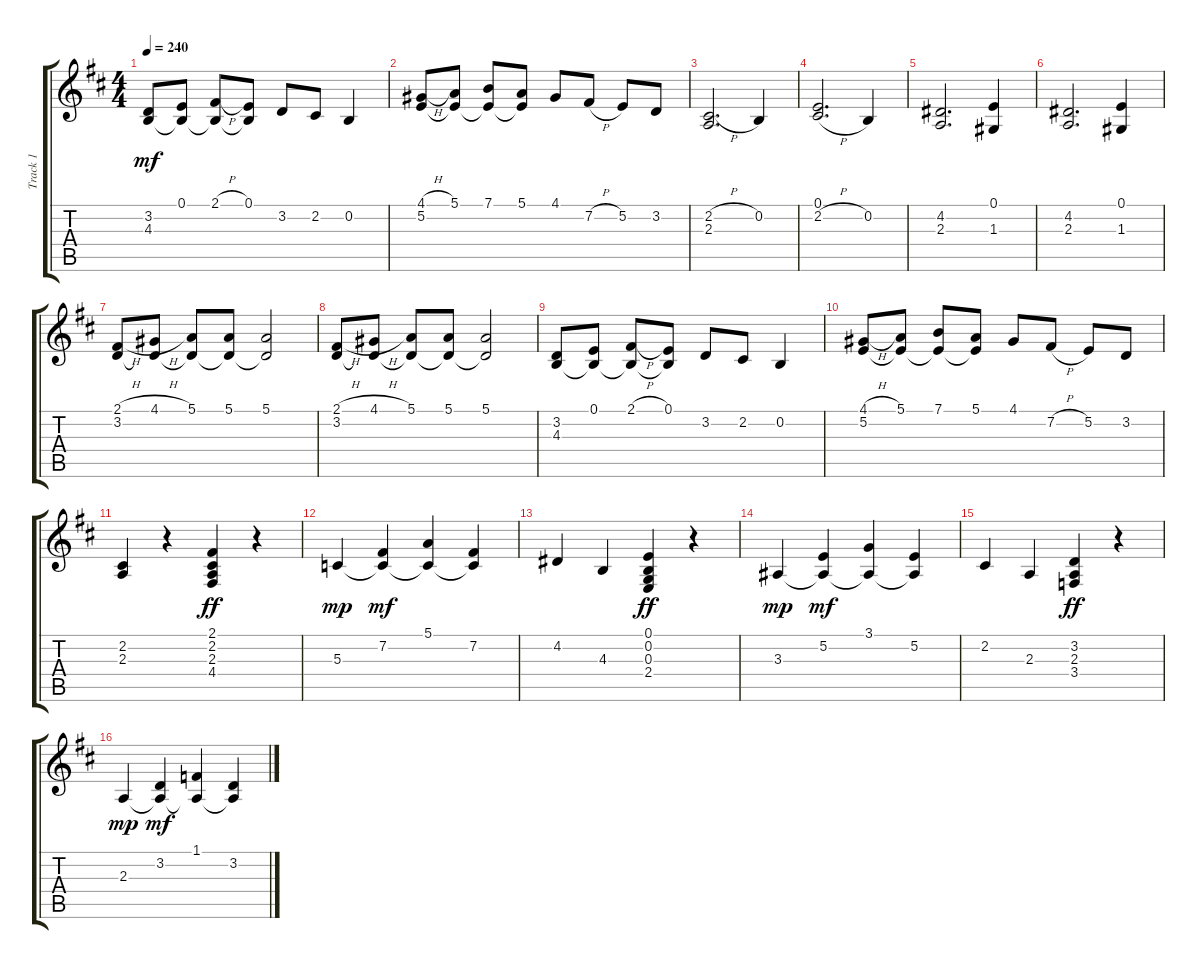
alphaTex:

\track ("Track 1" "Track 1") {instrument musicbox}
\staff {score tabs}
\tuning (E4 B3 G3 D3 A2 D2) {hide}
\ts (4 4)
\tempo 240
\clef g2
\ks d
(3.2 4.3).8{dy mf} (0.1 4.3{t}).8 (2.1{h} 4.3{t}).8 (0.1 4.3{t}).8 3.2.8 2.2.8 0.2.4 |
(4.1{h} 5.2).8 (5.1 5.2{t}).8 (7.1 5.2{t}).8 (5.1 5.2{t}).8 4.1.8 7.2{h}.8 5.2.8 3.2.8 |
(2.2{h} 2.3).2{d} 0.2.4 |
(0.1 2.2{h}).2{d} 0.2.4 |
(4.2 2.3).2{d} (0.1 1.3).4 |
(4.2 2.3).2{d} (0.1 1.3).4 |
(2.1{h} 3.2).8 (4.1{h} 3.2{t}).8 (5.1 3.2{t}).8 (5.1 3.2{t}).8 (5.1 3.2{t}).2 |
(2.1{h} 3.2).8 (4.1{h} 3.2{t}).8 (5.1 3.2{t}).8 (5.1 3.2{t}).8 (5.1 3.2{t}).2 |
(3.2 4.3).8 (0.1 4.3{t}).8 (2.1{h} 4.3{t}).8 (0.1 4.3{t}).8 3.2.8 2.2.8 0.2.4 |
(4.1{h} 5.2).8 (5.1 5.2{t}).8 (7.1 5.2{t}).8 (5.1 5.2{t}).8 4.1.8 7.2{h}.8 5.2.8 3.2.8 |
(2.2 2.3).4 r.4 (2.1 2.2 2.3 4.4).4{dy ff} r.4 |
5.3.4{dy mp} (7.2 5.3{t}).4{dy mf} (5.1 5.3{t}).4 (7.2 5.3{t}).4 |
4.2.4 4.3.4 (0.1 0.2 0.3 2.4).4{dy ff} r.4 |
3.3.4{dy mp} (5.2 3.3{t}).4{dy mf} (3.1 3.3{t}).4 (5.2 3.3{t}).4 |
2.2.4 2.3.4 (3.2 2.3 3.4).4{dy ff} r.4 |
2.3.4{dy mp} (3.2 2.3{t}).4{dy mf} (1.1 2.3{t}).4 (3.2 2.3{t}).4
